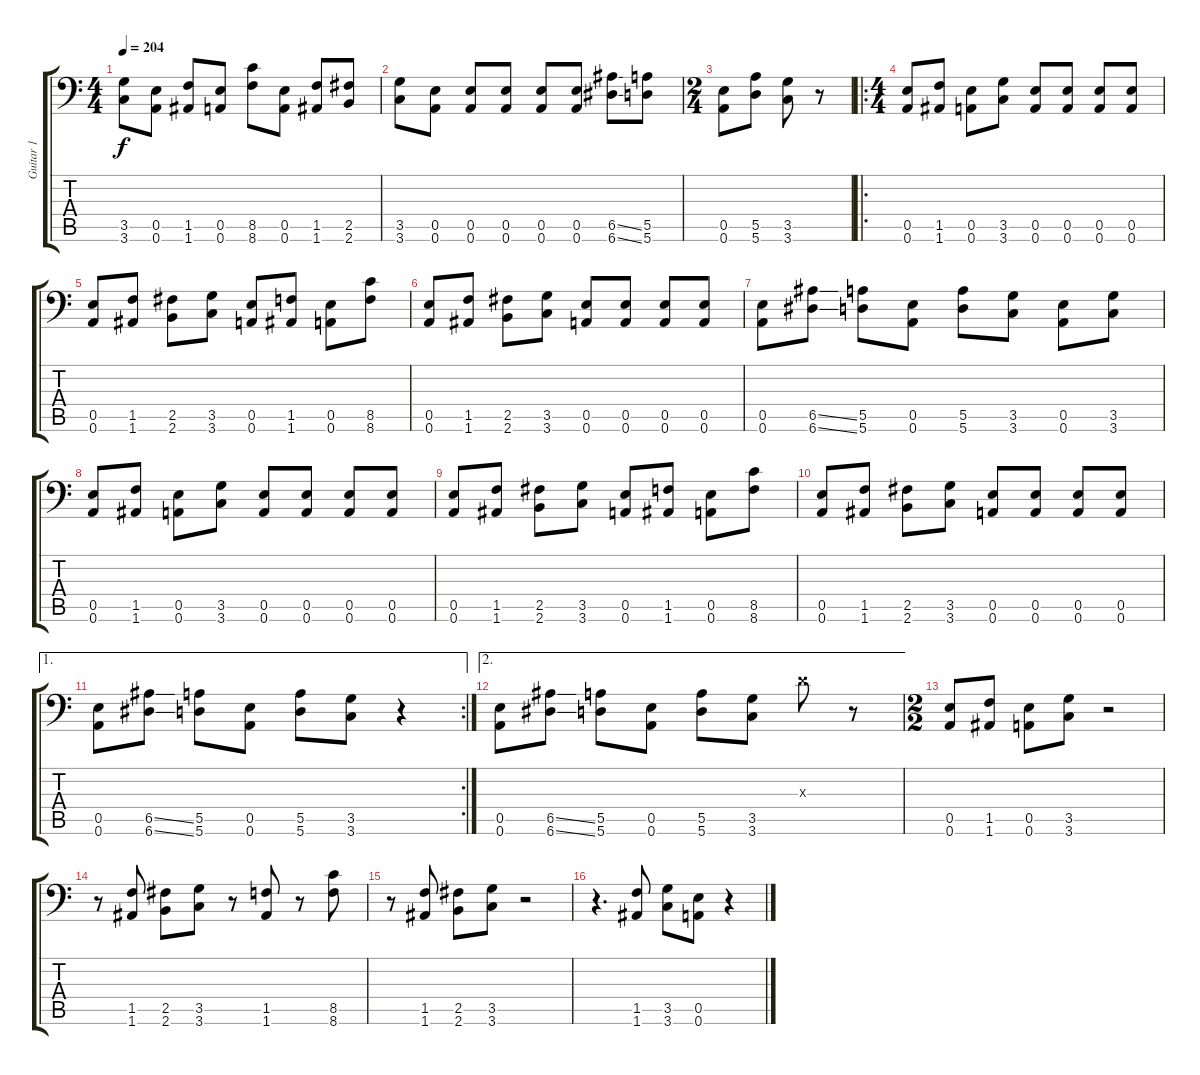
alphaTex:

\track ("Guitar 1" "Guitar 1") {instrument overdrivenguitar}
\staff {score tabs}
\tuning (B3 Gb3 D3 A2 E2 A1) {hide}
\ts (4 4)
\tempo 204
\clef f4
\ks c
(3.5 3.6).8{dy f} (0.5 0.6).8 (1.5 1.6).8 (0.5 0.6).8 (8.5 8.6).8 (0.5 0.6).8 (1.5 1.6).8 (2.5 2.6).8 |
(3.5 3.6).8 (0.5 0.6).8 (0.5 0.6).8 (0.5 0.6).8 (0.5 0.6).8 (0.5 0.6).8 (6.5{ss} 6.6{ss}).8 (5.5 5.6).8 |
\ts (2 4)
(0.5 0.6).8 (5.5 5.6).8 (3.5 3.6).8 r.8 |
\ro
\ts (4 4)
(0.5 0.6).8 (1.5 1.6).8 (0.5 0.6).8 (3.5 3.6).8 (0.5 0.6).8 (0.5 0.6).8 (0.5 0.6).8 (0.5 0.6).8 |
(0.5 0.6).8 (1.5 1.6).8 (2.5 2.6).8 (3.5 3.6).8 (0.5 0.6).8 (1.5 1.6).8 (0.5 0.6).8 (8.5 8.6).8 |
(0.5 0.6).8 (1.5 1.6).8 (2.5 2.6).8 (3.5 3.6).8 (0.5 0.6).8 (0.5 0.6).8 (0.5 0.6).8 (0.5 0.6).8 |
(0.5 0.6).8 (6.5{ss} 6.6{ss}).8 (5.5 5.6).8 (0.5 0.6).8 (5.5 5.6).8 (3.5 3.6).8 (0.5 0.6).8 (3.5 3.6).8 |
(0.5 0.6).8 (1.5 1.6).8 (0.5 0.6).8 (3.5 3.6).8 (0.5 0.6).8 (0.5 0.6).8 (0.5 0.6).8 (0.5 0.6).8 |
(0.5 0.6).8 (1.5 1.6).8 (2.5 2.6).8 (3.5 3.6).8 (0.5 0.6).8 (1.5 1.6).8 (0.5 0.6).8 (8.5 8.6).8 |
(0.5 0.6).8 (1.5 1.6).8 (2.5 2.6).8 (3.5 3.6).8 (0.5 0.6).8 (0.5 0.6).8 (0.5 0.6).8 (0.5 0.6).8 |
\ae 1
\rc 2
(0.5 0.6).8 (6.5{ss} 6.6{ss}).8 (5.5 5.6).8 (0.5 0.6).8 (5.5 5.6).8 (3.5 3.6).8 r.4 |
\ae 2
(0.5 0.6).8 (6.5{ss} 6.6{ss}).8 (5.5 5.6).8 (0.5 0.6).8 (5.5 5.6).8 (3.5 3.6).8 0.3{x}.8 r.8 |
\ts (2 2)
(0.5 0.6).8 (1.5 1.6).8 (0.5 0.6).8 (3.5 3.6).8 r.2 |
r.8 (1.5 1.6).8 (2.5 2.6).8 (3.5 3.6).8 r.8 (1.5 1.6).8 r.8 (8.5 8.6).8 |
r.8 (1.5 1.6).8 (2.5 2.6).8 (3.5 3.6).8 r.2 |
r.4{d} (1.5 1.6).8 (3.5 3.6).8 (0.5 0.6).8 r.4
